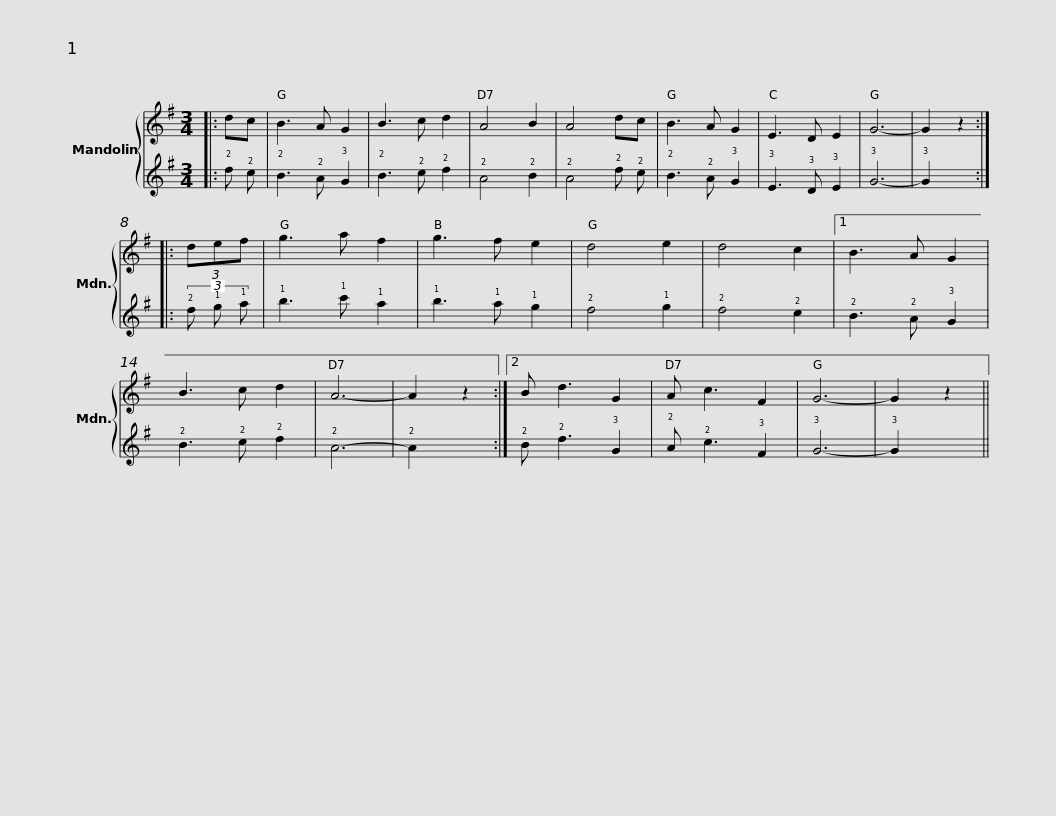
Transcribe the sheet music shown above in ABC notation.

X:1
%%score { 1 | 2 }
L:1/8
M:3/4
I:linebreak $
K:G
V:1 treble
V:2 tab stafflines=4 strings="G3,D4,A4,E5 nostems "
V:1
|: dc | B3 A G2 | B3 c d2 | A4 B2 | A4 dc | %5
 B3 A G2 | E3 D E2 | G6- | G2 z2 :: (3def |$ %10
 g3 a f2 | g3 f e2 | d4 e2 | d4 c2 |1 B3 A G2 | %15
 B3 c d2 | A6- | A2 z2 :|2$ B d3 G2 | A c3 F2 | %20
 G6- | G2 z2 || %22
V:2
|: !2!d !2!c | !2!B3 !2!A !3!G2 | !2!B3 !2!c !2!d2 | !2!A4 !2!B2 | !2!A4 !2!d !2!c | %5
 !2!B3 !2!A !3!G2 | !3!E3 !3!D !3!E2 | !3!G6- | !3!G2 x2 :: (3!2!d !1!e !1!f |$ %10
 !1!g3 !1!a !1!f2 | !1!g3 !1!f !1!e2 | !2!d4 !1!e2 | !2!d4 !2!c2 |1 !2!B3 !2!A !3!G2 | %15
 !2!B3 !2!c !2!d2 | !2!A6- | !2!A2 x2 :|2$ !2!B !2!d3 !3!G2 | !2!A !2!c3 !3!F2 | %20
 !3!G6- | !3!G2 x2 || %22
